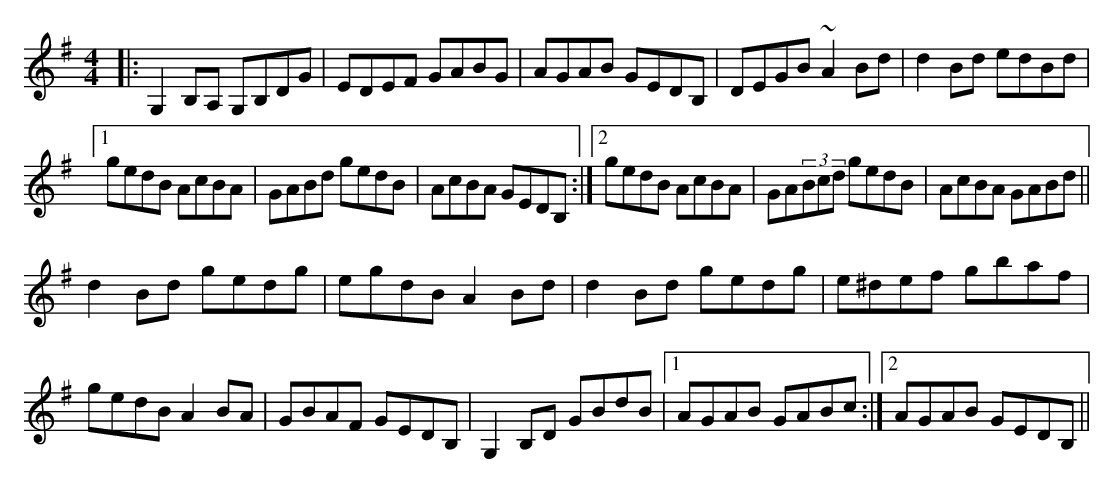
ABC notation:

X:1
M:4/4
K:G
|:G,2B,A, G,B,DG|EDEF GABG|AGAB GEDB,|DEGB ~A2Bd|d2Bd edBd|
[1 gedB AcBA|GABd gedB|AcBA GEDB,:|2 gedB AcBA|GA(3Bcd gedB|AcBA GABd||
d2Bd gedg|egdB A2Bd|d2Bd gedg|e^def gbaf|
gedB A2BA|GBAF GEDB,|G,2B,D GBdB|1 AGAB GABc:|2 AGAB GEDB,||
